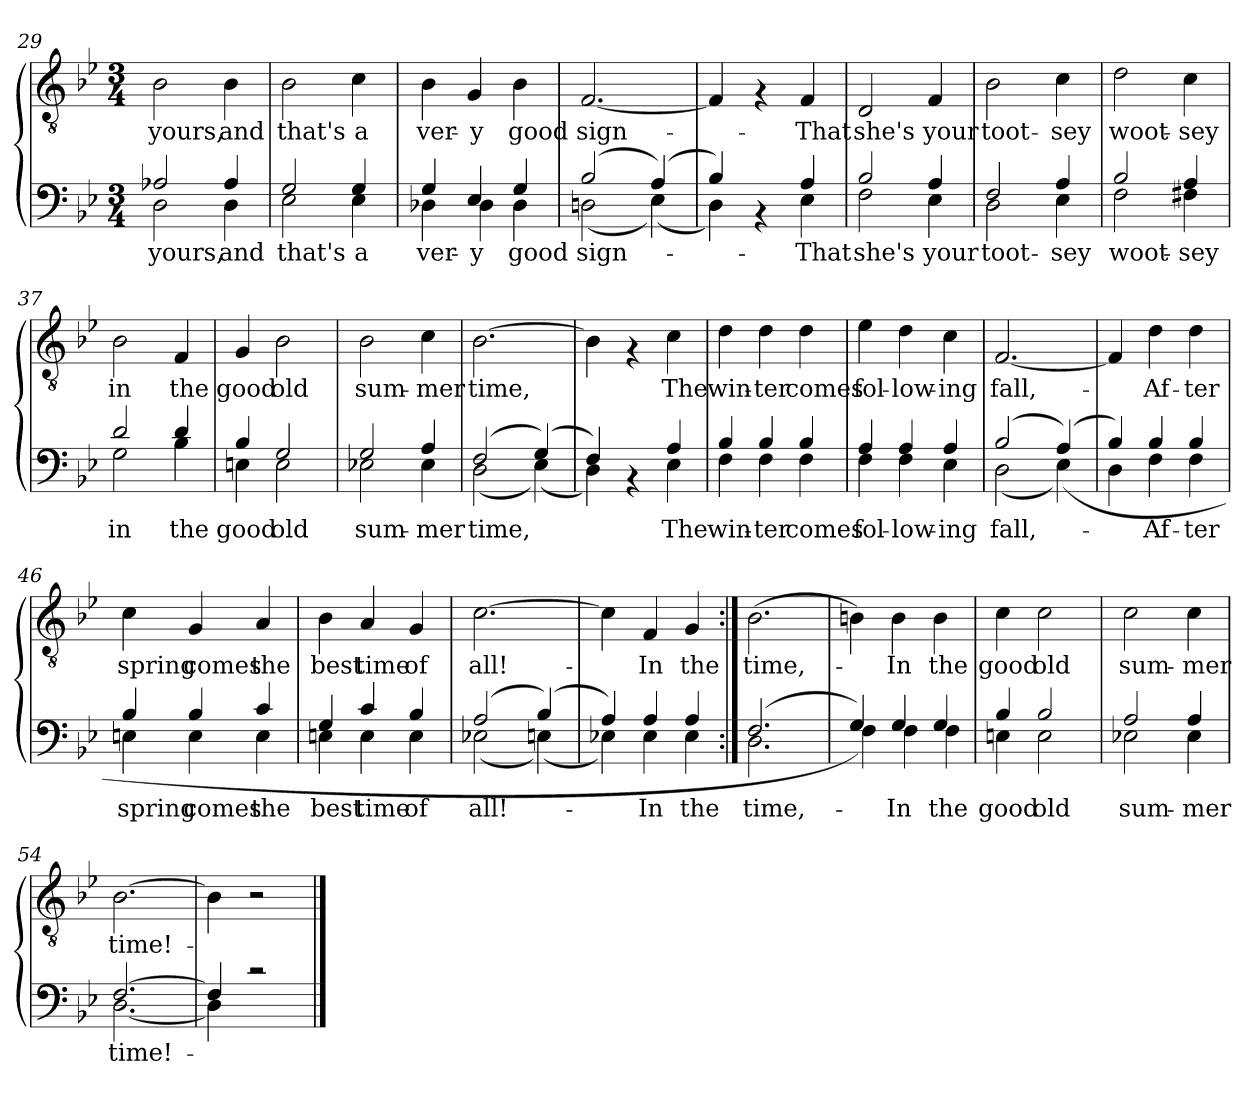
**kern	**text	**kern	**text
*part2	*part2	*part1	*part1
*staff2	*staff2	*staff1	*staff1
*clefF4	*	*clefGv2	*
*k[b-e-]	*	*k[b-e-]	*
*B-:	*	*B-:	*
*M3/4	*	*M3/4	*
=29	=29	=29	=29
*^	*	*	*
!	!	!LO:LY:a	!	!LO:LY:b
2A-X/	2D\	yours,	2B-\	yours,
!	!	!LO:LY:a	!	!LO:LY:b
4A-/	4D\	and	4B-\	and
=30	=30	=30	=30	=30
!	!	!LO:LY:a	!	!LO:LY:b
2G/	2E-\	that's	2B-\	that's
!	!	!LO:LY:a	!	!LO:LY:b
4G/	4E-\	a	4c\	a
!!LO:LB:g=z
=31	=31	=31	=31	=31
!	!	!LO:LY:a	!	!LO:LY:b
4G/	4D-X\	ver-	4B-\	ver-
!	!	!LO:LY:a	!	!LO:LY:b
4E-/	4D-\	-y	4G/	-y
!	!	!LO:LY:a	!	!LO:LY:b
4G/	4D-\	good	4B-\	good
=32	=32	=32	=32	=32
!	!	!LO:LY:a	!	!LO:LY:b
(>2B-/	(<2Dni\	sign-	[<2.F/	sign-
(>4A/)	(<4E-\)	.	.	.
=33	=33	=33	=33	=33
4B-/)	4D\)	.	4F/]	.
4rAA	4ryy	.	4rF	.
!	!	!LO:LY:a	!	!LO:LY:b
4A/	4E-\	-That	4F/	-That
=34	=34	=34	=34	=34
!	!	!LO:LY:a	!	!LO:LY:b
2B-/	2F\	she's	2D/	she's
!	!	!LO:LY:a	!	!LO:LY:b
4A/	4E-\	your	4F/	your
=35	=35	=35	=35	=35
!	!	!LO:LY:a	!	!LO:LY:b
2F/	2D\	toot-	2B-\	toot-
!	!	!LO:LY:a	!	!LO:LY:b
4A/	4E-\	-sey	4c\	-sey
=36	=36	=36	=36	=36
!	!	!LO:LY:a	!	!LO:LY:b
2B-/	2F\	woot-	2d\	woot-
!	!	!LO:LY:a	!	!LO:LY:b
4A/	4F#X\	-sey	4c\	-sey
=37	=37	=37	=37	=37
!	!	!LO:LY:a	!	!LO:LY:b
2d/	2G\	in	2B-\	in
!	!	!LO:LY:a	!	!LO:LY:b
4d/	4B-\	the	4F/	the
=38	=38	=38	=38	=38
!	!	!LO:LY:a	!	!LO:LY:b
4B-/	4En\	good	4G/	good
!	!	!LO:LY:a	!	!LO:LY:b
2G/	2E\	old	2B-\	old
!!LO:PB:g=z
=39	=39	=39	=39	=39
!	!	!LO:LY:a	!	!LO:LY:b
2G/	2E-X\	sum-	2B-\	sum-
!	!	!LO:LY:a	!	!LO:LY:b
4A/	4E-\	-mer	4c\	-mer
=40	=40	=40	=40	=40
!	!	!LO:LY:a	!	!LO:LY:b
(>2F/	(<2D\	time,	[>2.B-\	time,
(>4G/)	(<4E-\)	.	.	.
=41	=41	=41	=41	=41
4F/)	4D\)	.	4B-\]	.
4rAA	4ryy	.	4rF	.
!	!	!LO:LY:a	!	!LO:LY:b
4A/	4E-\	The	4c\	The
=42	=42	=42	=42	=42
!	!	!LO:LY:a	!	!LO:LY:b
4B-/	4F\	win-	4d\	win-
!	!	!LO:LY:a	!	!LO:LY:b
4B-/	4F\	-ter	4d\	-ter
!	!	!LO:LY:a	!	!LO:LY:b
4B-/	4F\	comes	4d\	comes
=43	=43	=43	=43	=43
!	!	!LO:LY:a	!	!LO:LY:b
4A/	4F\	fol-	4e-\	fol-
!	!	!LO:LY:a	!	!LO:LY:b
4A/	4F\	-low-	4d\	-low-
!	!	!LO:LY:a	!	!LO:LY:b
4A/	4E-\	-ing	4c\	-ing
=44	=44	=44	=44	=44
!	!	!LO:LY:a	!	!LO:LY:b
(>2B-/	(<2D\	fall,-	[<2.F/	fall,-
(>4A/)	(<4E-\)	.	.	.
!!LO:LB:g=z
=45	=45	=45	=45	=45
4B-/)	4D\	.	4F/]	.
!	!	!LO:LY:a	!	!LO:LY:b
4B-/	4F\	-Af-	4d\	-Af-
!	!	!LO:LY:a	!	!LO:LY:b
4B-/	4F\	-ter	4d\	-ter
=46	=46	=46	=46	=46
!	!	!LO:LY:a	!	!LO:LY:b
4B-/	4En\	spring	4c\	spring
!	!	!LO:LY:a	!	!LO:LY:b
4B-/	4E\	comes	4G/	comes
!	!	!LO:LY:a	!	!LO:LY:b
4c/	4E\	the	4A/	the
=47	=47	=47	=47	=47
!	!	!LO:LY:a	!	!LO:LY:b
4G/	4En\	best	4B-\	best
!	!	!LO:LY:a	!	!LO:LY:b
4c/	4E\	time	4A/	time
!	!	!LO:LY:a	!	!LO:LY:b
4B-/	4E\	of	4G/	of
=48	=48	=48	=48	=48
!	!	!LO:LY:a	!	!LO:LY:b
(>2A/	(<2E-X\	all!-	[>2.c\	all!-
(>4B-/)	(<4En\)	.	.	.
=49	=49	=49	=49	=49
4A/)	4E-X\)	.	4c\]	.
!	!	!LO:LY:a	!	!LO:LY:b
4A/	4E-\	-In	4F/	-In
!	!	!LO:LY:a	!	!LO:LY:b
4A/	4E-\	the	4G/	the
=50:|!	=50:|!	=50:|!	=50:|!	=50:|!
!	!	!LO:LY:a	!	!LO:LY:b
(>2.F/	2.D\	time,-	(>2.B-\	time,-
!!LO:LB:g=z
=51	=51	=51	=51	=51
4G/)	4F\)	.	4Bn\)	.
!	!	!LO:LY:a	!	!LO:LY:b
4G/	4F\	-In	4B\	-In
!	!	!LO:LY:a	!	!LO:LY:b
4G/	4F\	the	4B\	the
=52	=52	=52	=52	=52
!	!	!LO:LY:a	!	!LO:LY:b
4B-/	4En\	good	4c\	good
!	!	!LO:LY:a	!	!LO:LY:b
2B-/	2E\	old	2c\	old
=53	=53	=53	=53	=53
!	!	!LO:LY:a	!	!LO:LY:b
2A/	2E-X\	sum-	2c\	sum-
!	!	!LO:LY:a	!	!LO:LY:b
4A/	4E-\	-mer	4c\	-mer
=54	=54	=54	=54	=54
!	!	!LO:LY:a	!	!LO:LY:b
[>2.F/	[<2.D\	time!-	[>2.B-\	time!-
=55	=55	=55	=55	=55
4F/]	4D\]	.	4B-\]	.
2rc	2ryy	.	2r	.
*v	*v	*	*	*
==	==	==	==
*-	*-	*-	*-
